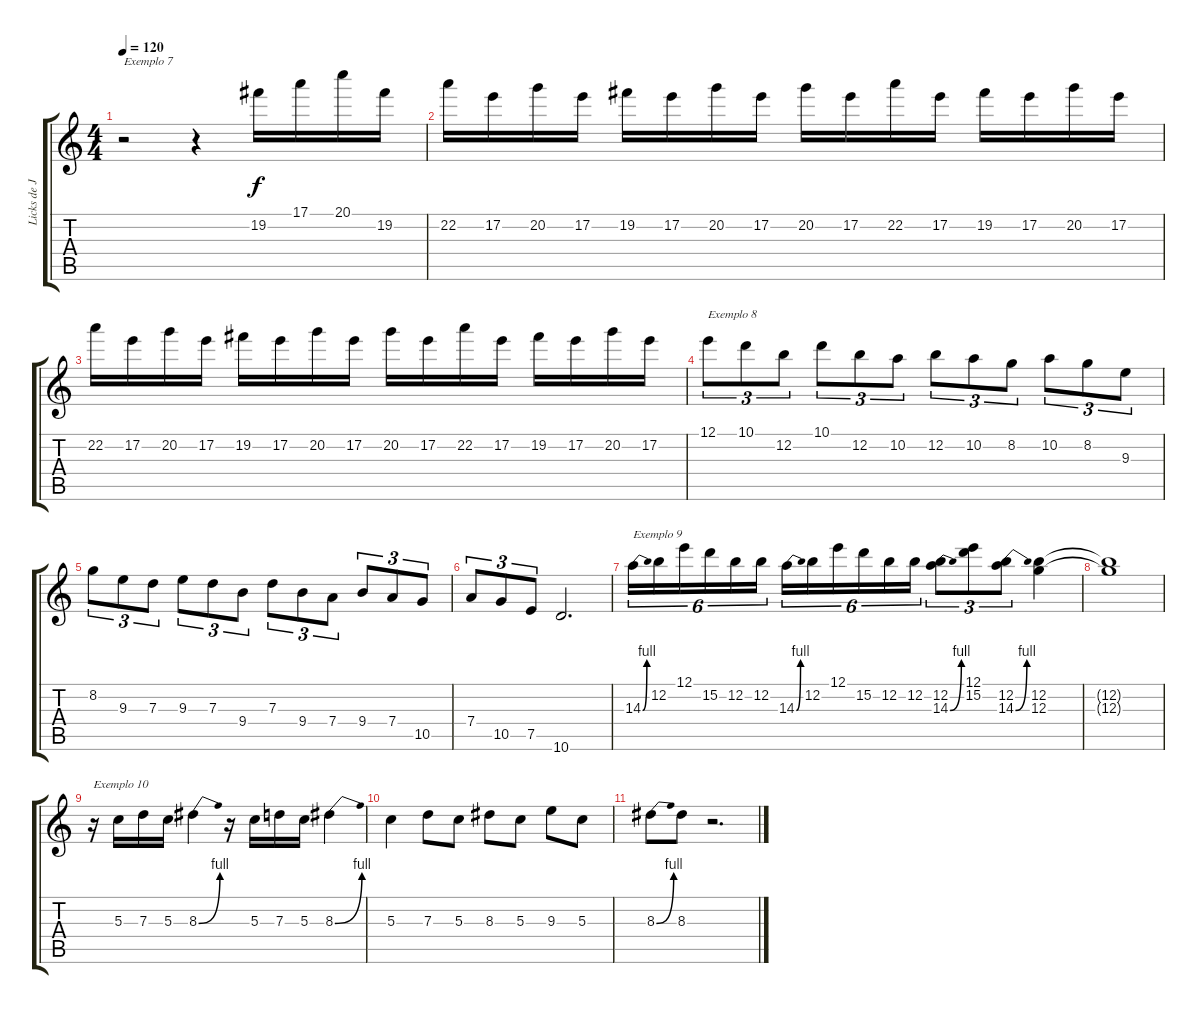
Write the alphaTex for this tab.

\track ("Licks de Jimmy Page" "Licks de J") {instrument overdrivenguitar}
\staff {score tabs}
\tuning (E4 B3 G3 D3 A2 E2) {hide}
\ts (4 4)
\tempo 120
\clef g2
\ks c
r.2{txt "Exemplo 7" dy f} r.4 19.2.16 17.1.16 20.1.16 19.2.16 |
22.2.16 17.2.16 20.2.16 17.2.16 19.2.16 17.2.16 20.2.16 17.2.16 20.2.16 17.2.16 22.2.16 17.2.16 19.2.16 17.2.16 20.2.16 17.2.16 |
22.2.16 17.2.16 20.2.16 17.2.16 19.2.16 17.2.16 20.2.16 17.2.16 20.2.16 17.2.16 22.2.16 17.2.16 19.2.16 17.2.16 20.2.16 17.2.16 |
12.1.8{tu (3 2) txt "Exemplo 8"} 10.1.8{tu (3 2)} 12.2.8{tu (3 2)} 10.1.8{tu (3 2)} 12.2.8{tu (3 2)} 10.2.8{tu (3 2)} 12.2.8{tu (3 2)} 10.2.8{tu (3 2)} 8.2.8{tu (3 2)} 10.2.8{tu (3 2)} 8.2.8{tu (3 2)} 9.3.8{tu (3 2)} |
8.2.8{tu (3 2)} 9.3.8{tu (3 2)} 7.3.8{tu (3 2)} 9.3.8{tu (3 2)} 7.3.8{tu (3 2)} 9.4.8{tu (3 2)} 7.3.8{tu (3 2)} 9.4.8{tu (3 2)} 7.4.8{tu (3 2)} 9.4.8{tu (3 2)} 7.4.8{tu (3 2)} 10.5.8{tu (3 2)} |
7.4.8{tu (3 2)} 10.5.8{tu (3 2)} 7.5.8{tu (3 2)} 10.6.2{d} |
14.3{be (bend 0 0 60 4)}.16{tu (6 4) txt "Exemplo 9"} 12.2.16{tu (6 4)} 12.1.16{tu (6 4)} 15.2.16{tu (6 4)} 12.2.16{tu (6 4)} 12.2.16{tu (6 4)} 14.3{be (bend 0 0 60 4)}.16{tu (6 4)} 12.2.16{tu (6 4)} 12.1.16{tu (6 4)} 15.2.16{tu (6 4)} 12.2.16{tu (6 4)} 12.2.16{tu (6 4)} (12.2 14.3{be (bend 0 0 60 4)}).8{tu (3 2)} (12.1 15.2).8{tu (3 2)} (12.2 14.3{be (bend 0 0 60 4)}).8{tu (3 2)} (12.2 12.3).4 |
(12.2{t} 12.3{t}).1 |
r.16{txt "Exemplo 10"} 5.3.16 7.3.16 5.3.16 8.3{be (bend 0 0 60 4)}.4 r.16 5.3.16 7.3.16 5.3.16 8.3{be (bend 0 0 60 4)}.4 |
5.3.4 7.3.8 5.3.8 8.3.8 5.3.8 9.3.8 5.3.8 |
8.3{be (bend 0 0 60 4)}.8 8.3.8 r.2{d}
